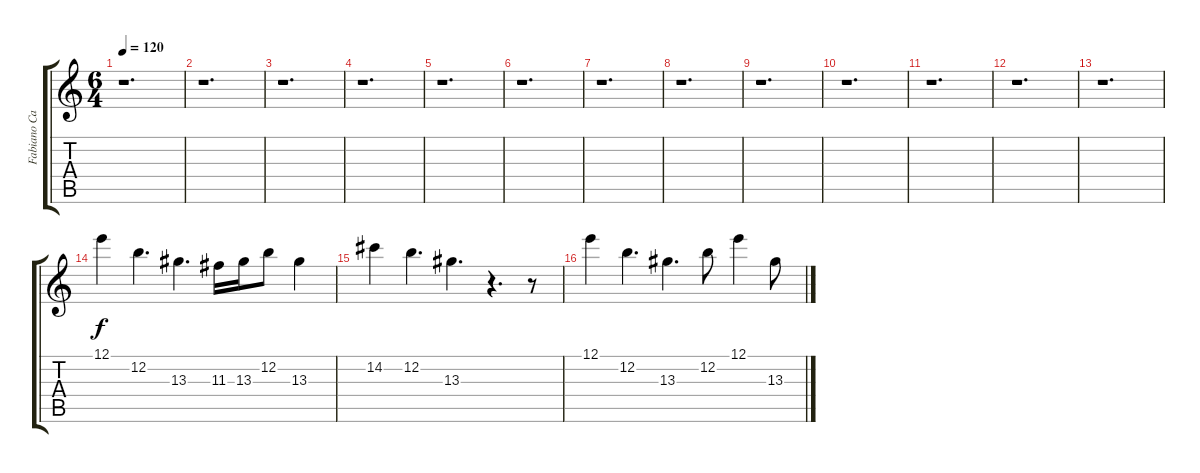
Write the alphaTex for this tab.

\track ("Fabiano Carelli" "Fabiano Ca") {instrument distortionguitar}
\staff {score tabs}
\tuning (E4 B3 G3 D3 A2 E2) {hide}
\ts (6 4)
\tempo 120
\clef g2
\ks c
r.1{d dy f} |
r.1{d} |
r.1{d} |
r.1{d} |
r.1{d} |
r.1{d} |
r.1{d} |
r.1{d} |
r.1{d} |
r.1{d} |
r.1{d} |
r.1{d} |
r.1{d} |
12.1.4 12.2.4{d} 13.3.4{d} 11.3.16 13.3.16 12.2.8 13.3.4 |
14.2.4 12.2.4{d} 13.3.4{d} r.4{d} r.8 |
12.1.4 12.2.4{d} 13.3.4{d} 12.2.8 12.1.4 13.3.8
